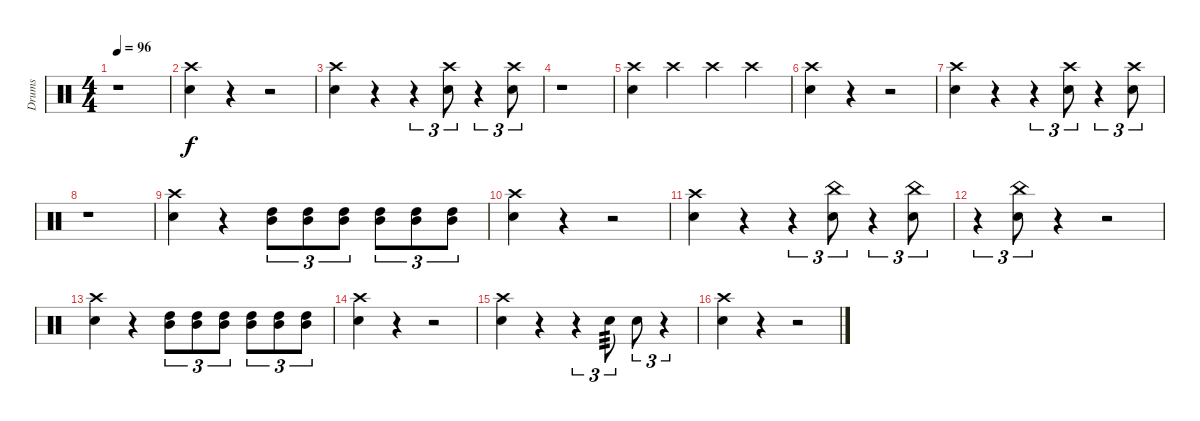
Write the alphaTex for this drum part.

\track ("Drums" "Drums") {instrument percussion}
\staff {score}
\articulation defaults
\ts (4 4)
\tempo 96
\tempo 116
\tempo 96
\clef neutral
\ks c
r.1{dy f} |
("Crash high (hit)" "Snare (hit) 2").4 r.4 r.2 |
("Crash high (hit)" "Snare (hit) 2").4 r.4 r.4{tu (3 2)} ("Crash high (hit)" "Snare (hit) 2").8{tu (3 2)} r.4{tu (3 2)} ("Crash high (hit)" "Snare (hit) 2").8{tu (3 2)} |
r.1 |
("Crash high (hit)" "Snare (hit) 2").4 "Crash high (hit)".4 "Crash high (hit)".4 "Crash high (hit)".4 |
("Crash high (hit)" "Snare (hit) 2").4 r.4 r.2 |
("Crash high (hit)" "Snare (hit) 2").4 r.4 r.4{tu (3 2)} ("Crash high (hit)" "Snare (hit) 2").8{tu (3 2)} r.4{tu (3 2)} ("Crash high (hit)" "Snare (hit) 2").8{tu (3 2)} |
r.1 |
("Crash high (hit)" "Snare (hit) 2").4 r.4 ("Mid Tom (hit)" "High Tom (hit)").8{tu (3 2)} ("Mid Tom (hit)" "High Tom (hit)").8{tu (3 2)} ("Mid Tom (hit)" "High Tom (hit)").8{tu (3 2)} ("Mid Tom (hit)" "High Tom (hit)").8{tu (3 2)} ("Mid Tom (hit)" "High Tom (hit)").8{tu (3 2)} ("Mid Tom (hit)" "High Tom (hit)").8{tu (3 2)} |
("Crash high (hit)" "Snare (hit) 2").4 r.4 r.2 |
("Crash high (hit)" "Snare (hit) 2").4 r.4 r.4{tu (3 2)} ("China (hit)" "Snare (hit) 2").8{tu (3 2)} r.4{tu (3 2)} ("China (hit)" "Snare (hit) 2").8{tu (3 2)} |
r.4{tu (3 2)} ("China (hit)" "Snare (hit) 2").8{tu (3 2)} r.4 r.2 |
("Crash high (hit)" "Snare (hit) 2").4 r.4 ("Mid Tom (hit)" "High Tom (hit)").8{tu (3 2)} ("Mid Tom (hit)" "High Tom (hit)").8{tu (3 2)} ("Mid Tom (hit)" "High Tom (hit)").8{tu (3 2)} ("Mid Tom (hit)" "High Tom (hit)").8{tu (3 2)} ("Mid Tom (hit)" "High Tom (hit)").8{tu (3 2)} ("Mid Tom (hit)" "High Tom (hit)").8{tu (3 2)} |
("Crash high (hit)" "Snare (hit) 2").4 r.4 r.2 |
("Crash high (hit)" "Snare (hit) 2").4 r.4 r.4{tu (3 2)} "Snare (hit) 2".8{tu (3 2) tp 3} "Snare (hit) 2".8{tu (3 2)} r.4{tu (3 2)} |
("Crash high (hit)" "Snare (hit) 2").4 r.4 r.2
